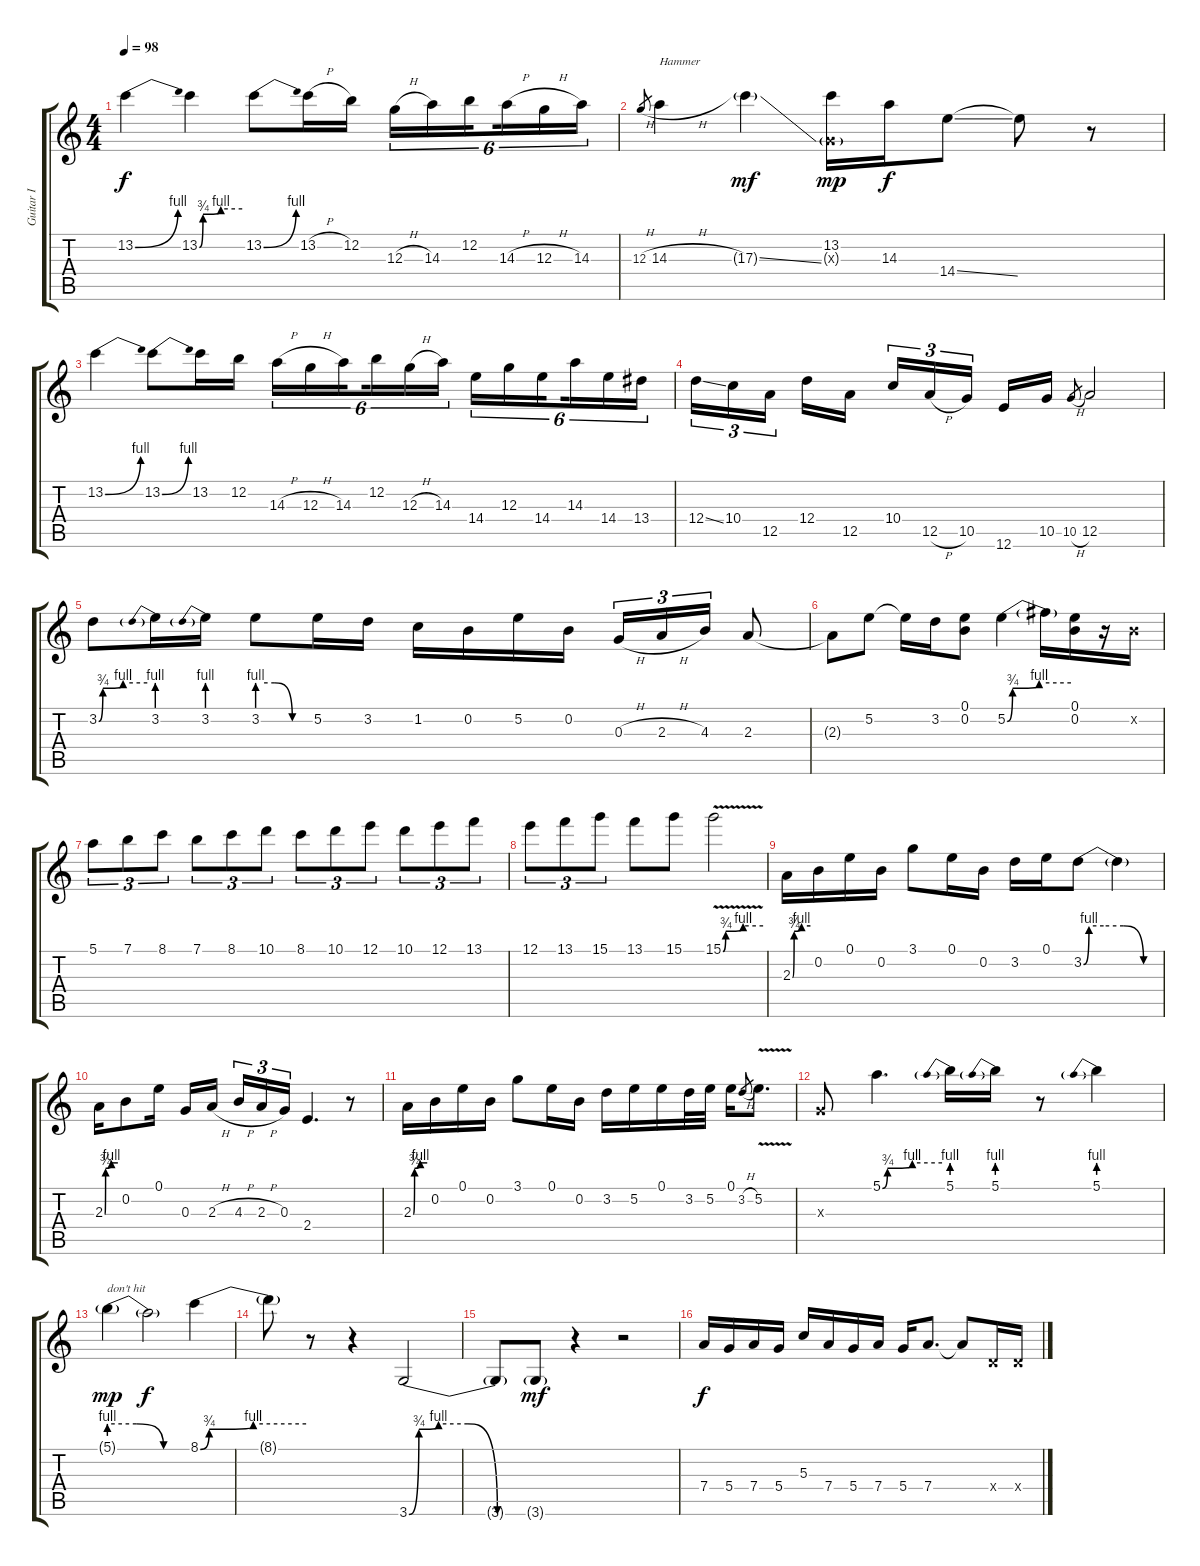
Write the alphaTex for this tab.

\track ("Guitar I" "Guitar I") {instrument overdrivenguitar}
\staff {score tabs}
\tuning (E4 B3 G3 D3 A2 E2) {hide}
\ts (4 4)
\tempo 98
\clef g2
\ks c
13.2{be (bend 0 0 60 4)}.4{dy f} 13.2{be (custom 0 0 5 3 30 4 60 4)}.4 13.2{be (bend 0 0 60 4)}.8 13.2{h}.16 12.2.16 12.3{h}.16{tu (6 4)} 14.3.16{tu (6 4)} 12.2.16{tu (6 4) beam splitsecondary} 14.3{h}.16{tu (6 4)} 12.3{h}.16{tu (6 4)} 14.3.16{tu (6 4)} |
12.3{h}.8{gr} 14.3{h}.4{txt "Hammer"} 17.3{ss g}.4{dy mf} (13.2 0.3{g x}).16{dy mp} 14.3.16{dy f} 14.4{ss}.8 14.4{t}.8 r.8 |
13.2{be (bend 0 0 60 4)}.4 13.2{be (bend 0 0 60 4)}.8 13.2.16 12.2.16 14.3{h}.16{tu (6 4)} 12.3{h}.16{tu (6 4)} 14.3.16{tu (6 4) beam splitsecondary} 12.2.16{tu (6 4)} 12.3{h}.16{tu (6 4)} 14.3.16{tu (6 4)} 14.4.16{tu (6 4)} 12.3.16{tu (6 4)} 14.4.16{tu (6 4) beam splitsecondary} 14.3.16{tu (6 4)} 14.4.16{tu (6 4)} 13.4.16{tu (6 4)} |
12.4{ss}.16{tu (3 2)} 10.4.16{tu (3 2)} 12.5.16{tu (3 2) beam splitsecondary} 12.4.16 12.5.16 10.4.16{tu (3 2)} 12.5{h}.16{tu (3 2)} 10.5.16{tu (3 2) beam splitsecondary} 12.6.16 10.5.16 10.5{h}.8{gr} 12.5.2 |
3.2{be (custom 0 0 5 3 30 4 60 4)}.8 3.2{be (prebend 0 4 60 4)}.16 3.2{be (prebend 0 4 60 4)}.16 3.2{be (custom 0 4 20 4 40 0 60 0)}.8 5.2.16 3.2.16 1.2.16 0.2.16 5.2.16 0.2.16 0.3{h}.16{tu (3 2)} 2.3{h}.16{tu (3 2)} 4.3.16{tu (3 2)} 2.3.8 |
2.3{t}.8 5.2.8 5.2{t}.16 3.2.16 (0.1 0.2).8 5.2{be (custom 0 0 5 3 30 4 60 4)}.4 5.2{t}.16 (0.1 0.2).16 r.16 0.2{x}.16 |
5.1.8{tu (3 2)} 7.1.8{tu (3 2)} 8.1.8{tu (3 2)} 7.1.8{tu (3 2)} 8.1.8{tu (3 2)} 10.1.8{tu (3 2)} 8.1.8{tu (3 2)} 10.1.8{tu (3 2)} 12.1.8{tu (3 2)} 10.1.8{tu (3 2)} 12.1.8{tu (3 2)} 13.1.8{tu (3 2)} |
12.1.8{tu (3 2)} 13.1.8{tu (3 2)} 15.1.8{tu (3 2)} 13.1.8 15.1.8 15.1{be (custom 0 0 4 3 30 4 60 4) v}.2 |
2.3{be (custom 0 0 5 3 30 4 60 4)}.16 0.2.16 0.1.16 0.2.16 3.1.8 0.1.16 0.2.16 3.2.16 0.1.16 3.2{be (custom 0 0 4 4 15 4 30 4 45 0 60 0)}.8 3.2{t}.4 |
2.3{be (custom 0 0 3 3 30 4 60 4)}.16 0.2.8 0.1.16 0.3.16 2.3{h}.16{beam splitsecondary} 4.3{h}.16{tu (3 2)} 2.3{h}.16{tu (3 2)} 0.3.16{tu (3 2)} 2.4.4{d} r.8 |
2.3{be (custom 0 0 5 3 30 4 60 4)}.16 0.2.16 0.1.16 0.2.16 3.1.8 0.1.16 0.2.16 3.2.16 5.2.16 0.1.16 3.2.32 5.2.32 0.1.16 3.2{h}.8{gr} 5.2{v}.8{d} |
0.3{x}.8 5.1{be (custom 0 0 5 3 30 4 60 4)}.4{d} 5.1{be (prebend 0 4 60 4)}.16 5.1{be (prebend 0 4 60 4)}.16 r.8 5.1{be (prebend 0 4 60 4)}.4 |
5.1{be (custom 0 4 20 4 40 0 60 0) g}.4{txt "don't hit" dy mp} 5.1{t}.2{dy f} 8.1{be (custom 0 0 5 3 30 4 60 4)}.4 |
8.1{t}.8 r.8 r.4 3.6{be (custom 0 0 5 3 15 4 30 4 45 0 60 0)}.2 |
3.6{t}.8 3.6{g}.8{dy mf} r.4 r.2 |
7.4.16{dy f} 5.4.16 7.4.16 5.4.16 5.3.16 7.4.16 5.4.16 7.4.16 5.4.16 7.4.8{d} 7.4{t}.8 0.4{x}.16 0.4{x}.16
